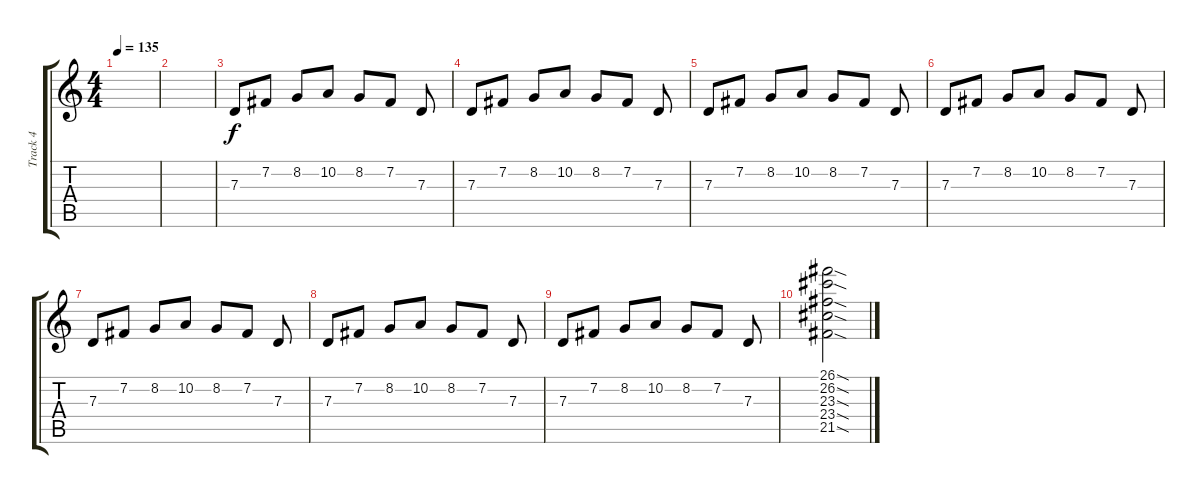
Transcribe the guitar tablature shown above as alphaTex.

\track ("Track 4" "Track 4") {instrument pad1newage}
\staff {score tabs}
\tuning (E4 B3 G3 D3 A2 E2) {hide}
\ts (4 4)
\tempo 135
\clef g2
\ks c
|
|
7.3.8 7.2.8 8.2.8 10.2.8 8.2.8 7.2.8 7.3.8 |
7.3.8 7.2.8 8.2.8 10.2.8 8.2.8 7.2.8 7.3.8 |
7.3.8 7.2.8 8.2.8 10.2.8 8.2.8 7.2.8 7.3.8 |
7.3.8 7.2.8 8.2.8 10.2.8 8.2.8 7.2.8 7.3.8 |
7.3.8 7.2.8 8.2.8 10.2.8 8.2.8 7.2.8 7.3.8 |
7.3.8 7.2.8 8.2.8 10.2.8 8.2.8 7.2.8 7.3.8 |
7.3.8 7.2.8 8.2.8 10.2.8 8.2.8 7.2.8 7.3.8 |
(26.1{sod} 26.2{sod} 23.3{sod} 23.4{sod} 21.5{sod}).2
